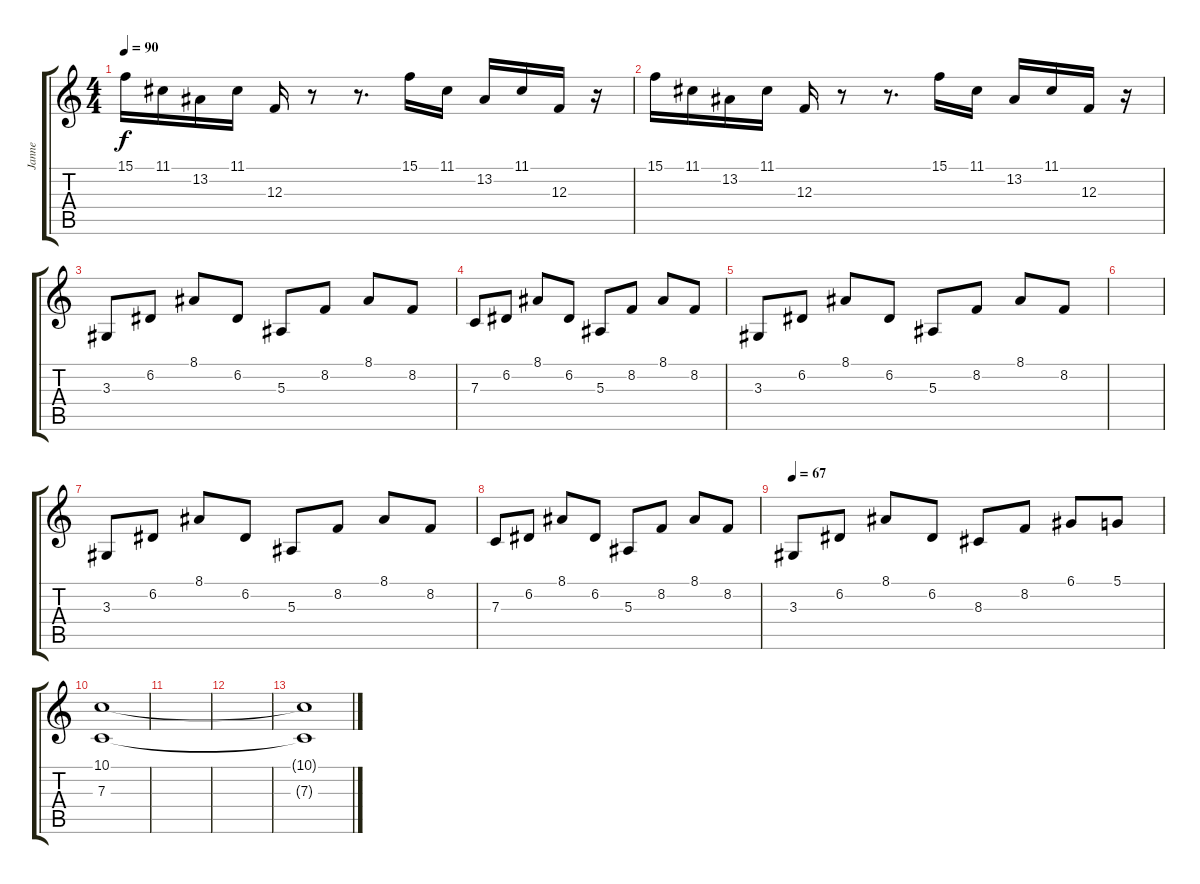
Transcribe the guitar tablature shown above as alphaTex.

\track ("Janne" "Janne") {instrument fx5brightness}
\staff {score tabs}
\tuning (D4 A3 F3 C3 G2 C2) {hide}
\ts (4 4)
\tempo 90
\clef g2
\ks c
15.1.16{dy f} 11.1.16 13.2.16 11.1.16 12.3.16 r.8 r.8{d} 15.1.16 11.1.16 13.2.16 11.1.16 12.3.16 r.16 |
15.1.16 11.1.16 13.2.16 11.1.16 12.3.16 r.8 r.8{d} 15.1.16 11.1.16 13.2.16 11.1.16 12.3.16 r.16 |
3.3.8{volume 11 instrument fx5brightness} 6.2.8 8.1.8 6.2.8 5.3.8 8.2.8 8.1.8 8.2.8 |
7.3.8 6.2.8 8.1.8 6.2.8 5.3.8 8.2.8 8.1.8 8.2.8 |
3.3.8{volume 11 instrument fx5brightness} 6.2.8 8.1.8 6.2.8 5.3.8 8.2.8 8.1.8 8.2.8 |
|
3.3.8{volume 11 instrument fx5brightness} 6.2.8 8.1.8 6.2.8 5.3.8 8.2.8 8.1.8 8.2.8 |
7.3.8 6.2.8 8.1.8 6.2.8 5.3.8 8.2.8 8.1.8 8.2.8 |
\tempo 67
3.3.8{volume 11 instrument fx5brightness} 6.2.8 8.1.8 6.2.8 8.3.8 8.2.8 6.1.8 5.1.8 |
(10.1 7.3).1{volume 12 instrument synthstrings2} |
|
|
(10.1{t} 7.3{t}).1
